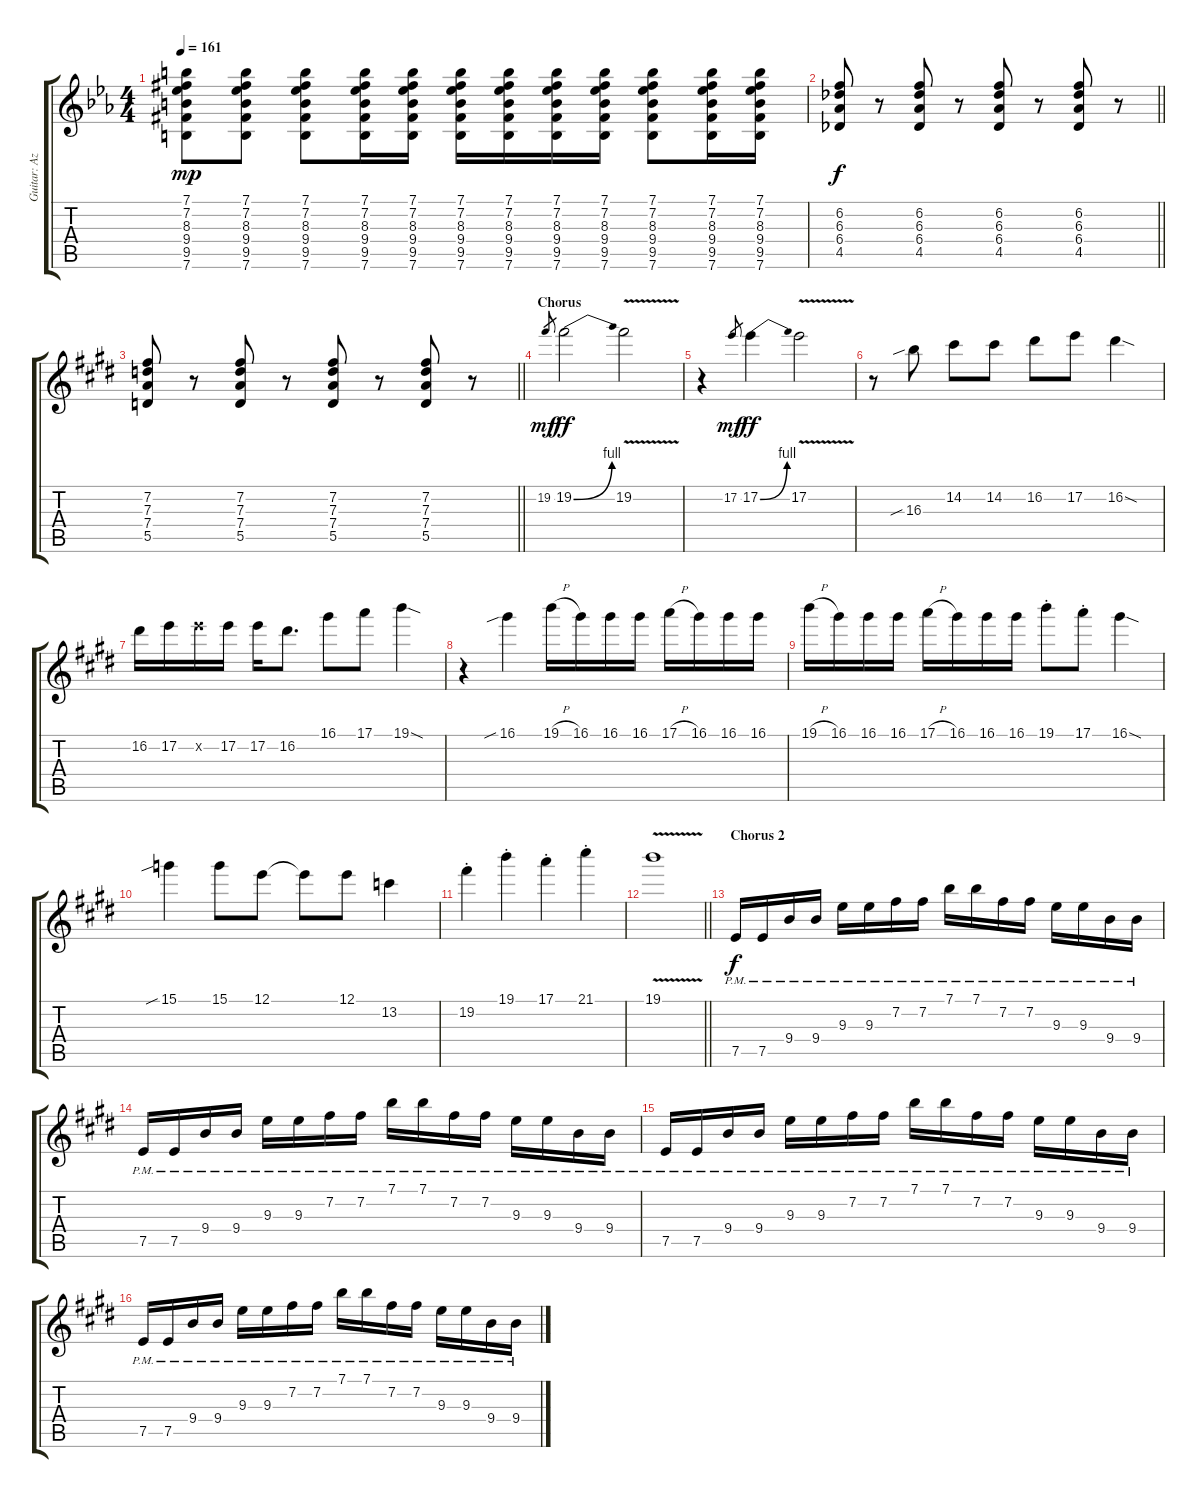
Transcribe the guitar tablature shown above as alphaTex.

\track ("Guitar: Azusa Nakano" "Guitar: Az") {instrument distortionguitar}
\staff {score tabs}
\tuning (E4 B3 G3 D3 A2 E2) {hide}
\ts (4 4)
\tempo 161
\clef g2
\ks eb
(7.1 7.2{acc #} 8.3 9.4 9.5{acc #} 7.6).8{dy mp} (7.1 7.2{acc #} 8.3 9.4 9.5{acc #} 7.6).8 (7.1 7.2{acc #} 8.3 9.4 9.5{acc #} 7.6).8 (7.1 7.2{acc #} 8.3 9.4 9.5{acc #} 7.6).16 (7.1 7.2{acc #} 8.3 9.4 9.5{acc #} 7.6).16 (7.1 7.2{acc #} 8.3 9.4 9.5{acc #} 7.6).16 (7.1 7.2{acc #} 8.3 9.4 9.5{acc #} 7.6).16 (7.1 7.2{acc #} 8.3 9.4 9.5{acc #} 7.6).16 (7.1 7.2{acc #} 8.3 9.4 9.5{acc #} 7.6).16 (7.1 7.2{acc #} 8.3 9.4 9.5{acc #} 7.6).8 (7.1 7.2{acc #} 8.3 9.4 9.5{acc #} 7.6).16 (7.1 7.2{acc #} 8.3 9.4 9.5{acc #} 7.6).16 |
\barLineRight lightlight
(6.2 6.3 6.4 4.5).8{dy f} r.8 (6.2 6.3 6.4 4.5).8 r.8 (6.2 6.3 6.4 4.5).8 r.8 (6.2 6.3 6.4 4.5).8 r.8 |
\barLineRight lightlight
\ks e
(7.2 7.3 7.4 5.5).8 r.8 (7.2 7.3 7.4 5.5).8 r.8 (7.2 7.3 7.4 5.5).8 r.8 (7.2 7.3 7.4 5.5).8 r.8 |
\section ("" "Chorus")
19.2.8{gr dy mf} 19.2{be (bend 0 0 60 4)}.2{dy ff} 19.2{v}.2 |
r.4 17.2.8{gr dy mf} 17.2{be (bend 0 0 60 4)}.4{dy ff} 17.2{v}.2 |
r.8 16.3{sib}.8 14.2.8 14.2.8 16.2.8 17.2.8 16.2{sod}.4 |
16.2.16 17.2.16 17.2{x}.16 17.2.16 17.2.16 16.2.8{d} 16.1.8 17.1.8 19.1{sod}.4 |
r.4 16.1{sib}.4 19.1{h}.16 16.1.16 16.1.16 16.1.16 17.1{h}.16 16.1.16 16.1.16 16.1.16 |
19.1{h}.16 16.1.16 16.1.16 16.1.16 17.1{h}.16 16.1.16 16.1.16 16.1.16 19.1{st}.8 17.1{st}.8 16.1{sod}.4 |
15.1{sib}.4 15.1.8 12.1.8 12.1{t}.8 12.1.8 13.2.4 |
19.2{st}.4 19.1{st}.4 17.1{st}.4 21.1{st}.4 |
\barLineRight lightlight
19.1{v}.1 |
\section ("" "Chorus 2")
7.5{pm}.16{dy f} 7.5{pm}.16 9.4{pm}.16 9.4{pm}.16 9.3{pm}.16 9.3{pm}.16 7.2{pm}.16 7.2{pm}.16 7.1{pm}.16 7.1{pm}.16 7.2{pm}.16 7.2{pm}.16 9.3{pm}.16 9.3{pm}.16 9.4{pm}.16 9.4{pm}.16 |
7.5{pm}.16 7.5{pm}.16 9.4{pm}.16 9.4{pm}.16 9.3{pm}.16 9.3{pm}.16 7.2{pm}.16 7.2{pm}.16 7.1{pm}.16 7.1{pm}.16 7.2{pm}.16 7.2{pm}.16 9.3{pm}.16 9.3{pm}.16 9.4{pm}.16 9.4{pm}.16 |
7.5{pm}.16 7.5{pm}.16 9.4{pm}.16 9.4{pm}.16 9.3{pm}.16 9.3{pm}.16 7.2{pm}.16 7.2{pm}.16 7.1{pm}.16 7.1{pm}.16 7.2{pm}.16 7.2{pm}.16 9.3{pm}.16 9.3{pm}.16 9.4{pm}.16 9.4{pm}.16 |
7.5{pm}.16 7.5{pm}.16 9.4{pm}.16 9.4{pm}.16 9.3{pm}.16 9.3{pm}.16 7.2{pm}.16 7.2{pm}.16 7.1{pm}.16 7.1{pm}.16 7.2{pm}.16 7.2{pm}.16 9.3{pm}.16 9.3{pm}.16 9.4{pm}.16 9.4{pm}.16
